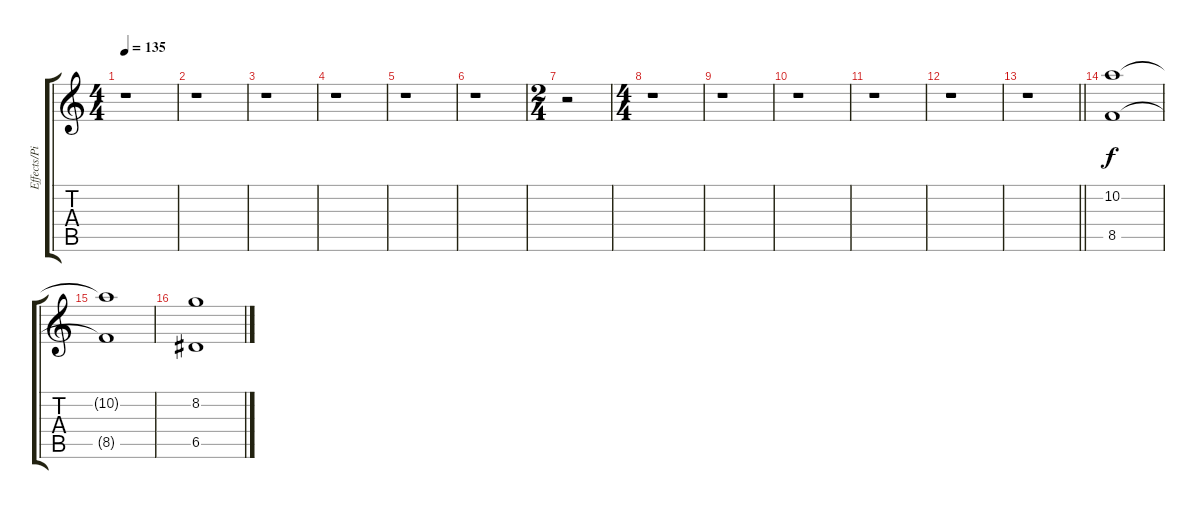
\track ("Effects/Piano" "Effects/Pi") {instrument electricguitarmuted}
\staff {score tabs}
\tuning (E4 B3 G3 D3 A2 E2) {hide}
\ts (4 4)
\tempo 135
\clef g2
\ks c
r.1{dy f} |
r.1 |
r.1 |
r.1 |
r.1 |
r.1 |
\ts (2 4)
r.2 |
\ts (4 4)
r.1 |
r.1 |
r.1 |
r.1 |
r.1 |
\barLineRight lightlight
r.1 |
\section ("" "")
(10.2 8.5).1{volume 8 instrument pad8sweep} |
(10.2{t} 8.5{t}).1 |
(8.2 6.5).1
